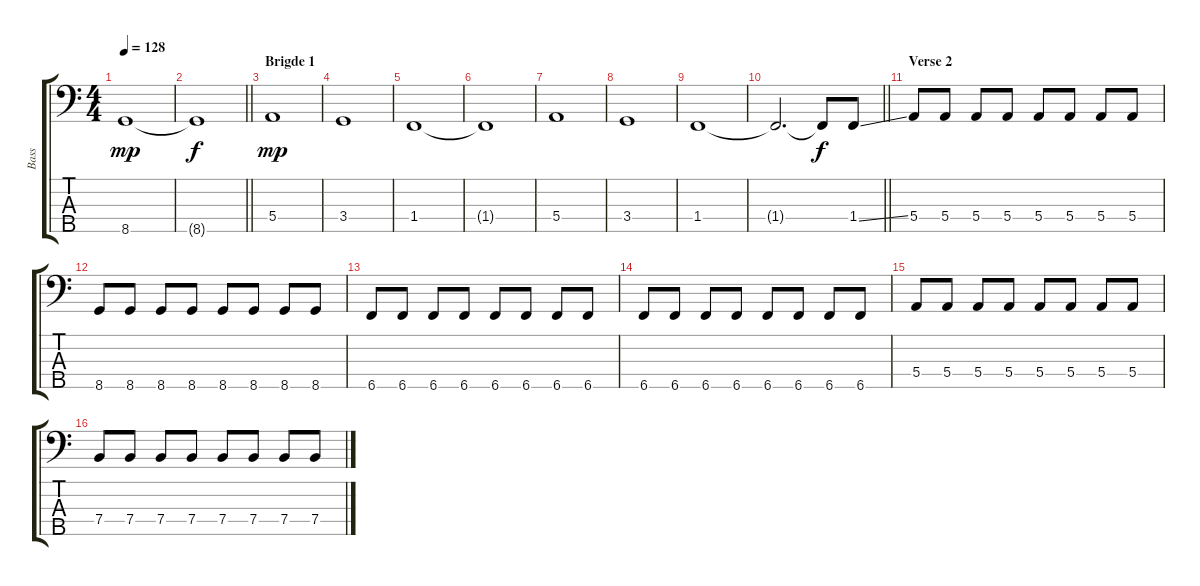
\track ("Bass" "Bass") {instrument electricbasspick}
\staff {score tabs}
\tuning (G2 D2 A1 E1 B0) {hide}
\ts (4 4)
\tempo 128
\clef f4
\ks c
8.5.1{dy mp} |
\barLineRight lightlight
8.5{t}.1{dy f} |
\section ("" "Brigde 1")
5.4.1{dy mp} |
3.4.1 |
1.4.1 |
1.4{t}.1 |
5.4.1 |
3.4.1 |
1.4.1 |
\barLineRight lightlight
1.4{t}.2{d} 1.4{t}.8{dy f} 1.4{ss}.8{instrument electricbasspick} |
\section ("" "Verse 2")
5.4.8 5.4.8 5.4.8 5.4.8 5.4.8 5.4.8 5.4.8 5.4.8 |
8.5.8 8.5.8 8.5.8 8.5.8 8.5.8 8.5.8 8.5.8 8.5.8 |
6.5.8 6.5.8 6.5.8 6.5.8 6.5.8 6.5.8 6.5.8 6.5.8 |
6.5.8 6.5.8 6.5.8 6.5.8 6.5.8 6.5.8 6.5.8 6.5.8 |
5.4.8 5.4.8 5.4.8 5.4.8 5.4.8 5.4.8 5.4.8 5.4.8 |
7.4.8 7.4.8 7.4.8 7.4.8 7.4.8 7.4.8 7.4.8 7.4.8
